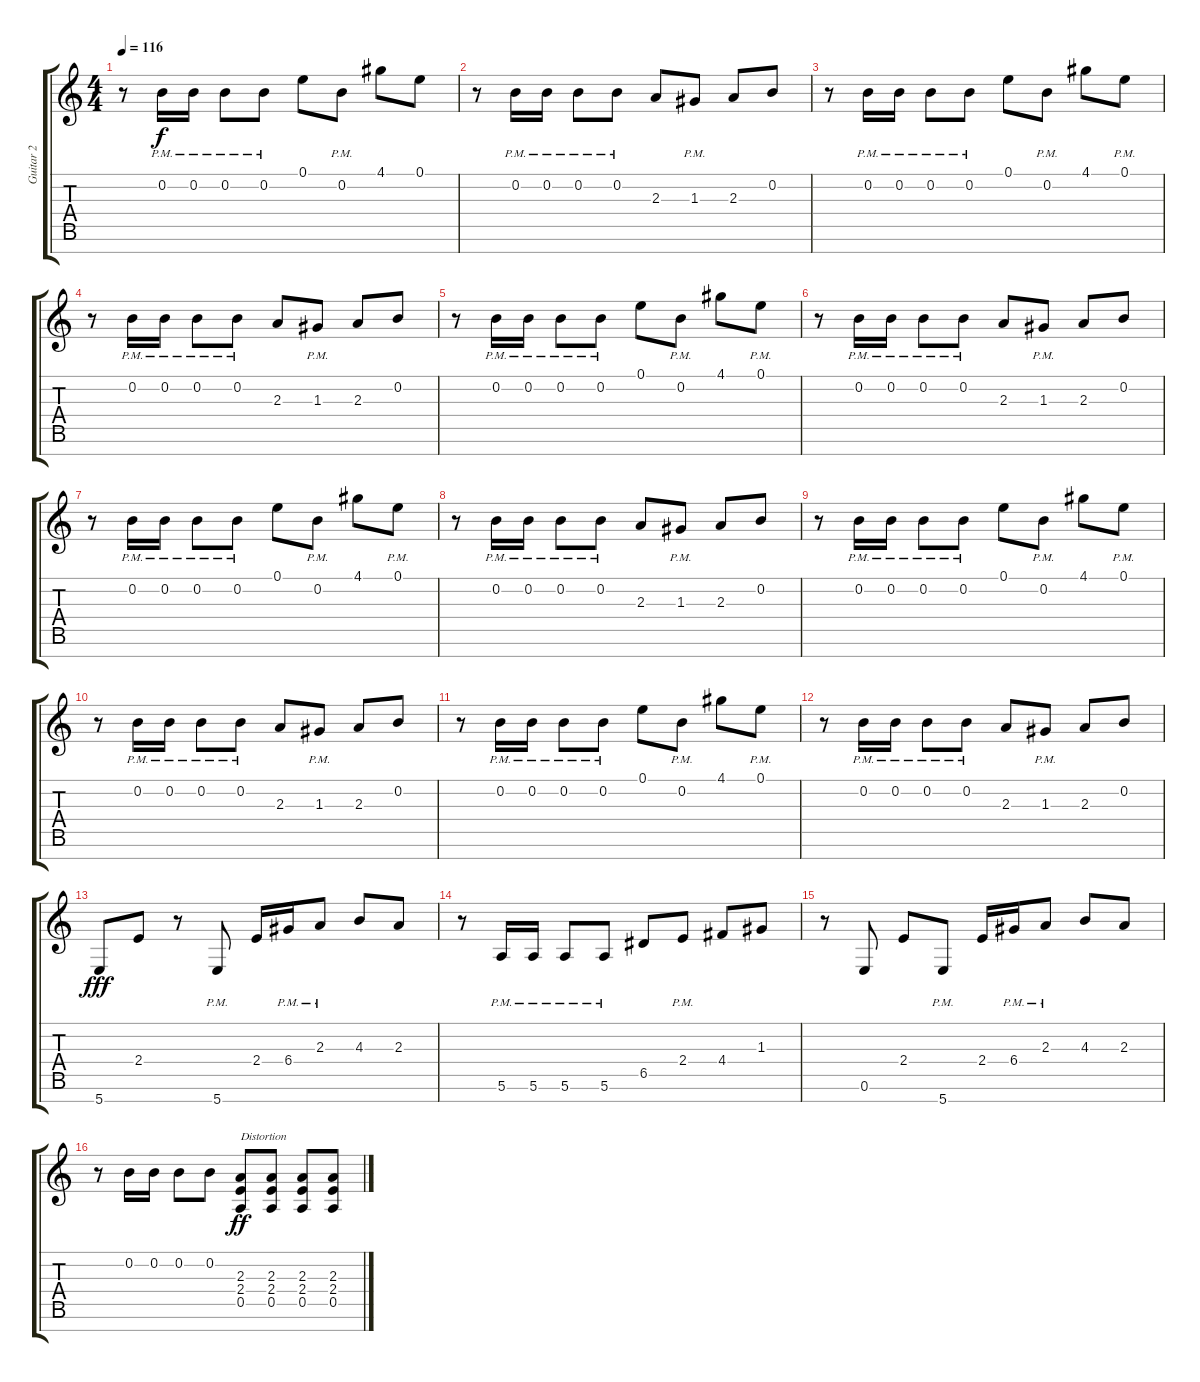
\track ("Guitar 2" "Guitar 2") {instrument electricguitarclean}
\staff {score tabs}
\tuning (E4 B3 G3 D3 A2 E2 B1) {hide}
\ts (4 4)
\tempo 116
\clef g2
\ks c
r.8{dy f instrument electricguitarclean} 0.2{pm}.16 0.2{pm}.16 0.2{pm}.8 0.2{pm}.8 0.1.8 0.2{pm}.8 4.1.8 0.1.8 |
r.8 0.2{pm}.16 0.2{pm}.16 0.2{pm}.8 0.2{pm}.8 2.3.8 1.3{pm}.8 2.3.8 0.2.8 |
r.8 0.2{pm}.16 0.2{pm}.16 0.2{pm}.8 0.2{pm}.8 0.1.8 0.2{pm}.8 4.1.8 0.1{pm}.8 |
r.8 0.2{pm}.16 0.2{pm}.16 0.2{pm}.8 0.2{pm}.8 2.3.8 1.3{pm}.8 2.3.8 0.2.8 |
r.8 0.2{pm}.16 0.2{pm}.16 0.2{pm}.8 0.2{pm}.8 0.1.8 0.2{pm}.8 4.1.8 0.1{pm}.8 |
r.8 0.2{pm}.16 0.2{pm}.16 0.2{pm}.8 0.2{pm}.8 2.3.8 1.3{pm}.8 2.3.8 0.2.8 |
r.8 0.2{pm}.16 0.2{pm}.16 0.2{pm}.8 0.2{pm}.8 0.1.8 0.2{pm}.8 4.1.8 0.1{pm}.8 |
r.8 0.2{pm}.16 0.2{pm}.16 0.2{pm}.8 0.2{pm}.8 2.3.8 1.3{pm}.8 2.3.8 0.2.8 |
r.8 0.2{pm}.16 0.2{pm}.16 0.2{pm}.8 0.2{pm}.8 0.1.8 0.2{pm}.8 4.1.8 0.1{pm}.8 |
r.8 0.2{pm}.16 0.2{pm}.16 0.2{pm}.8 0.2{pm}.8 2.3.8 1.3{pm}.8 2.3.8 0.2.8 |
r.8 0.2{pm}.16 0.2{pm}.16 0.2{pm}.8 0.2{pm}.8 0.1.8 0.2{pm}.8 4.1.8 0.1{pm}.8 |
r.8 0.2{pm}.16 0.2{pm}.16 0.2{pm}.8 0.2{pm}.8 2.3.8 1.3{pm}.8 2.3.8 0.2.8 |
5.7.8{dy fff volume 16} 2.4.8 r.8 5.7{pm}.8 2.4.16 6.4{pm}.16 2.3{pm}.8 4.3.8 2.3.8 |
r.8 5.6{pm}.16 5.6{pm}.16 5.6{pm}.8 5.6{pm}.8 6.5.8 2.4{pm}.8 4.4.8 1.3.8 |
r.8 0.6.8 2.4.8 5.7{pm}.8 2.4.16 6.4{pm}.16 2.3{pm}.8 4.3.8 2.3.8 |
r.8 0.2.16 0.2.16 0.2.8 0.2.8 (2.3 2.4 0.5).8{txt "Distortion" dy ff instrument distortionguitar} (2.3 2.4 0.5).8 (2.3 2.4 0.5).8 (2.3 2.4 0.5).8
